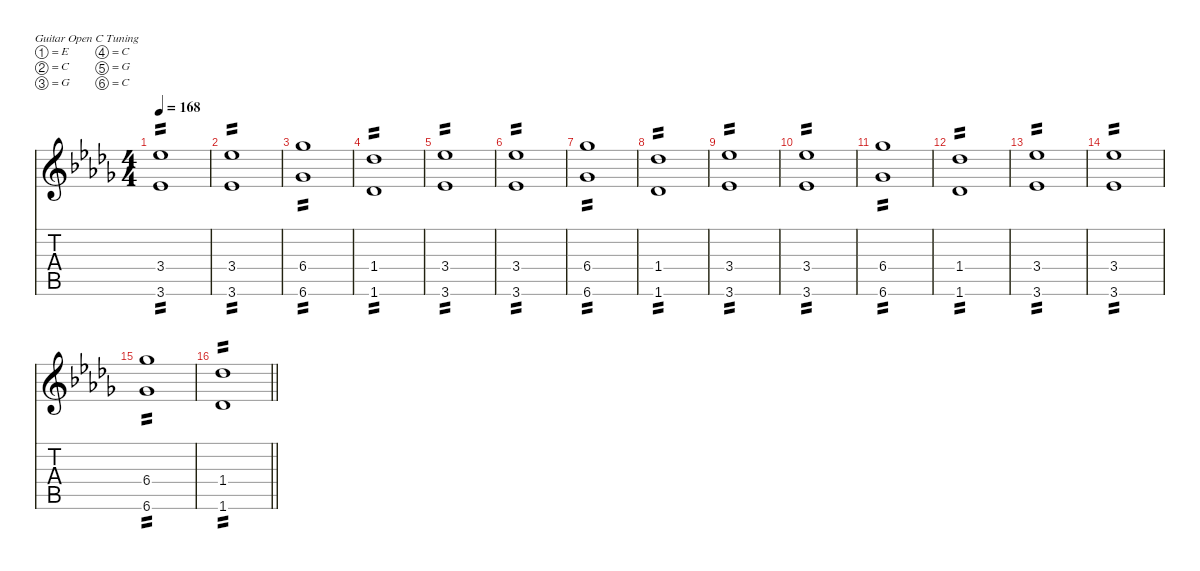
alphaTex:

\defaultSystemsLayout 4
\hideDynamics
\bracketExtendMode nobrackets
\singleTrackTrackNamePolicy hidden
\multiTrackTrackNamePolicy hidden
\firstSystemTrackNameMode fullname
\firstSystemTrackNameOrientation horizontal
\otherSystemsTrackNameOrientation horizontal
\track ("Guitar 2" "dist.guit.") {instrument distortionguitar}
\staff {score tabs}
\tuning (E4 C4 G3 C3 G2 C2)
\ts (4 4)
\tempo 168
\clef g2
\ks db
(3.4{acc b} 3.6{acc b}).1{ot 8vb tp 2 dy f beam Up} |
(3.4{acc b} 3.6{acc b}).1{ot 8vb tp 2 beam Up} |
(6.4{acc b} 6.6{acc b}).1{ot 8vb tp 2 beam Down} |
(1.4{acc b} 1.6{acc b}).1{ot 8vb tp 2 beam Up} |
(3.4{acc b} 3.6{acc b}).1{ot 8vb tp 2 beam Up} |
(3.4{acc b} 3.6{acc b}).1{ot 8vb tp 2 beam Up} |
(6.4{acc b} 6.6{acc b}).1{ot 8vb tp 2 beam Down} |
(1.4{acc b} 1.6{acc b}).1{ot 8vb tp 2 beam Up} |
(3.4{acc b} 3.6{acc b}).1{ot 8vb tp 2 beam Up} |
(3.4{acc b} 3.6{acc b}).1{ot 8vb tp 2 beam Up} |
(6.4{acc b} 6.6{acc b}).1{ot 8vb tp 2 beam Down} |
(1.4{acc b} 1.6{acc b}).1{ot 8vb tp 2 beam Up} |
(3.4{acc b} 3.6{acc b}).1{ot 8vb tp 2 beam Up} |
(3.4{acc b} 3.6{acc b}).1{ot 8vb tp 2 beam Up} |
(6.4{acc b} 6.6{acc b}).1{ot 8vb tp 2 beam Down} |
\barLineRight lightlight
(1.4{acc b} 1.6{acc b}).1{ot 8vb tp 2 beam Up}
